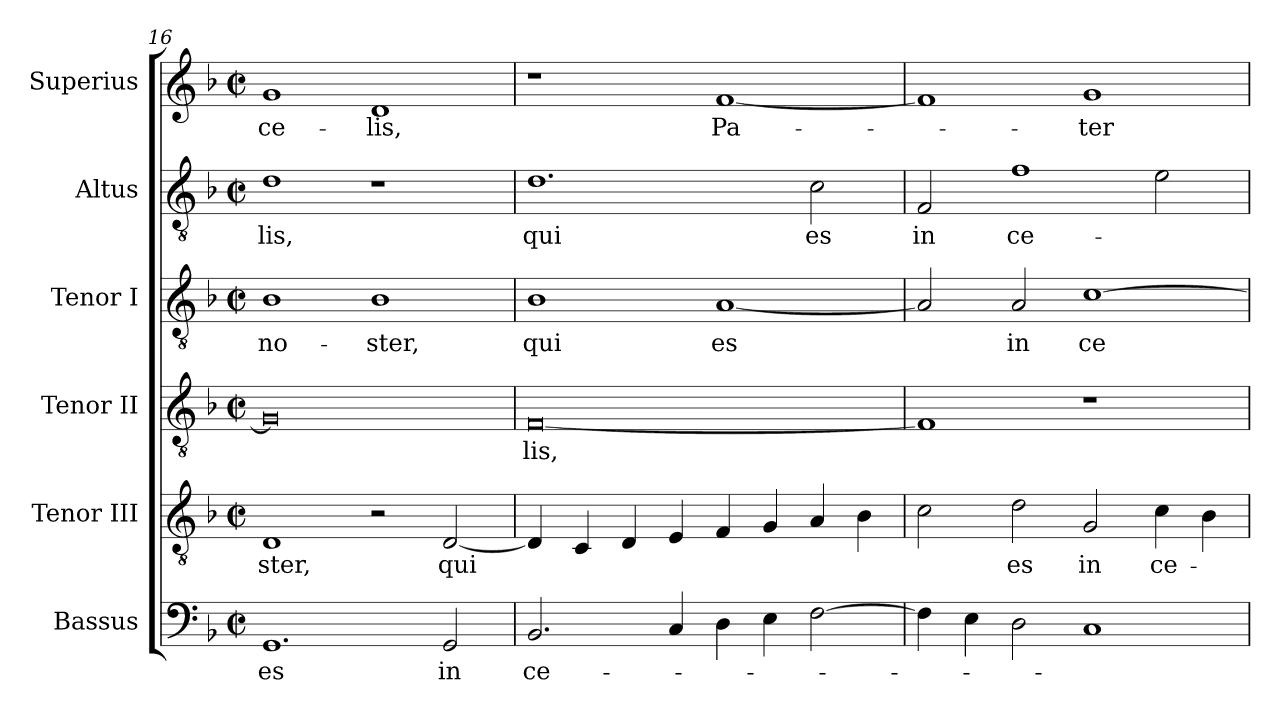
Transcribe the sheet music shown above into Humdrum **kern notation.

**kern	**text	**kern	**text	**kern	**text	**kern	**text	**kern	**text	**kern	**text
*part6	*part6	*part5	*part5	*part4	*part4	*part3	*part3	*part2	*part2	*part1	*part1
*staff6	*staff6	*staff5	*staff5	*staff4	*staff4	*staff3	*staff3	*staff2	*staff2	*staff1	*staff1
*I"Bassus	*	*I"Tenor III	*	*I"Tenor II	*	*I"Tenor I	*	*I"Altus	*	*I"Superius	*
*I'B.	*	*I'T.	*	*I'T.	*	*I'T.	*	*	*	*I'S.	*
!!LO:LB:g=z
*clefF4	*	*clefGv2	*	*clefGv2	*	*clefGv2	*	*clefGv2	*	*clefG2	*
*	*	*ITrd7c12	*	*ITrd7c12	*	*ITrd7c12	*	*ITrd7c12	*	*	*
*k[b-]	*	*k[b-]	*	*k[b-]	*	*k[b-]	*	*k[b-]	*	*k[b-]	*
*F:	*	*F:	*	*F:	*	*F:	*	*F:	*	*F:	*
*M2/2	*	*M2/2	*	*M2/2	*	*M2/2	*	*M2/2	*	*M2/2	*
*met(c|)	*	*met(c|)	*	*met(c|)	*	*met(c|)	*	*met(c|)	*	*met(c|)	*
=16	=16	=16	=16	=16	=16	=16	=16	=16	=16	=16	=16
!	!LO:LY:b:color=#000000	!	!	!	!	!	!	!	!	!	!
!	!	!	!LO:LY:b:color=#000000	!	!	!	!	!	!	!	!
!	!	!	!	!	!	!	!LO:LY:b:color=#000000	!	!	!	!
!	!	!	!	!	!	!	!	!	!LO:LY:b:color=#000000	!	!
!	!	!	!	!	!	!	!	!	!	!	!LO:LY:b:color=#000000
1.GGi	es	1DDi	-ster,	0GGi]	.	1BB-i	no-	1Di	-lis,	1gi	ce-
!	!	!	!	!	!	!	!LO:LY:b:color=#000000	!	!	!	!
!	!	!	!	!	!	!	!	!	!	!	!LO:LY:b:color=#000000
.	.	2r	.	.	.	1BB-i	-ster,	1r	.	1di	-lis,
!	!LO:LY:b:color=#000000	!	!	!	!	!	!	!	!	!	!
!	!	!	!LO:LY:b:color=#000000	!	!	!	!	!	!	!	!
2GGi/	in	[<2DDi/	qui	.	.	.	.	.	.	.	.
=17	=17	=17	=17	=17	=17	=17	=17	=17	=17	=17	=17
!	!LO:LY:b:color=#000000	!	!	!	!	!	!	!	!	!	!
!	!	!	!	!	!LO:LY:b:color=#000000	!	!	!	!	!	!
!	!	!	!	!	!	!	!LO:LY:b:color=#000000	!	!	!	!
!	!	!	!	!	!	!	!	!	!LO:LY:b:color=#000000	!	!
2.BB-i/	ce-	4DDi/]	.	[<0FFi	-lis,	1BB-i	qui	1.Di	qui	1r	.
.	.	4CCi/	.	.	.	.	.	.	.	.	.
.	.	4DDi/	.	.	.	.	.	.	.	.	.
4Ci/	.	4EEi/	.	.	.	.	.	.	.	.	.
!	!	!	!	!	!	!	!LO:LY:b:color=#000000	!	!	!	!
!	!	!	!	!	!	!	!	!	!	!	!LO:LY:b:color=#000000
4Di\	.	4FFi/	.	.	.	[<1AAi	es	.	.	[<1fi	Pa-
4Ei\	.	4GGi/	.	.	.	.	.	.	.	.	.
!	!	!	!	!	!	!	!	!	!LO:LY:b:color=#000000	!	!
[>2Fi\	.	4AAi/	.	.	.	.	.	2Ci\	es	.	.
.	.	4BB-i\	.	.	.	.	.	.	.	.	.
=18	=18	=18	=18	=18	=18	=18	=18	=18	=18	=18	=18
!	!	!	!	!	!	!	!	!	!LO:LY:b:color=#000000	!	!
4Fi\]	.	2Ci\	.	1FFi]	.	2AAi/]	.	2FFi/	in	1fi]	.
4Ei\	.	.	.	.	.	.	.	.	.	.	.
!	!	!	!LO:LY:b:color=#000000	!	!	!	!	!	!	!	!
!	!	!	!	!	!	!	!LO:LY:b:color=#000000	!	!	!	!
!	!	!	!	!	!	!	!	!	!LO:LY:b:color=#000000	!	!
2Di\	.	2Di\	es	.	.	2AAi/	in	1Fi	ce-	.	.
!	!	!	!LO:LY:b:color=#000000	!	!	!	!	!	!	!	!
!	!	!	!	!	!	!	!LO:LY:b:color=#000000	!	!	!	!
!	!	!	!	!	!	!	!	!	!	!	!LO:LY:b:color=#000000
1Ci	.	2GGi/	in	1r	.	[>1Ci	ce-	.	.	1gi	-ter
!	!	!	!LO:LY:b:color=#000000	!	!	!	!	!	!	!	!
.	.	4Ci\	ce-	.	.	.	.	2Ei\	.	.	.
.	.	4BB-i\	.	.	.	.	.	.	.	.	.
=	=	=	=	=	=	=	=	=	=	=	=
*-	*-	*-	*-	*-	*-	*-	*-	*-	*-	*-	*-
